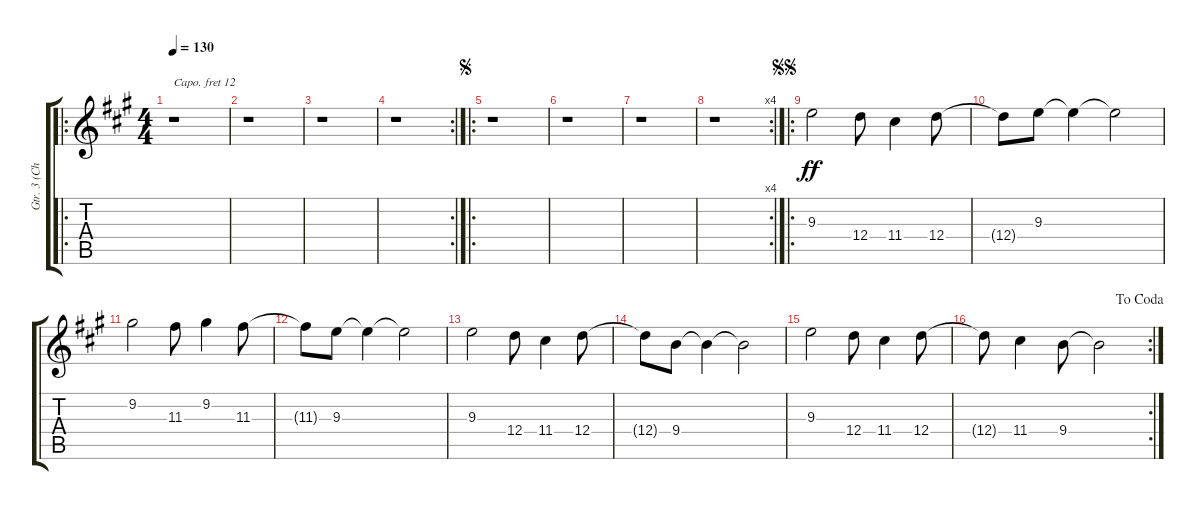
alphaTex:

\track ("Gtr. 3 (Chorus Lead)" "Gtr. 3 (Ch") {instrument synthbrass1}
\staff {score tabs}
\capo 12
\tuning (E4 B3 G3 D3 A2 E2) {hide}
\ro
\ts (4 4)
\tempo 130
\clef g2
\ks a
r.1{dy ff instrument synthbrass1} |
r.1 |
r.1 |
\rc 2
r.1 |
\ro
\jump segno
r.1 |
r.1 |
r.1 |
\rc 4
r.1 |
\ro
\jump segnosegno
9.3.2 12.4.8 11.4.4 12.4.8 |
12.4{t}.8 9.3.8 9.3{t}.4 9.3{t}.2 |
9.2.2 11.3.8 9.2.4 11.3.8 |
11.3{t}.8 9.3.8 9.3{t}.4 9.3{t}.2 |
9.3.2 12.4.8 11.4.4 12.4.8 |
12.4{t}.8 9.4.8 9.4{t}.4 9.4{t}.2 |
9.3.2 12.4.8 11.4.4 12.4.8 |
\rc 2
\jump dacoda
12.4{t}.8 11.4.4 9.4.8 9.4{t}.2
